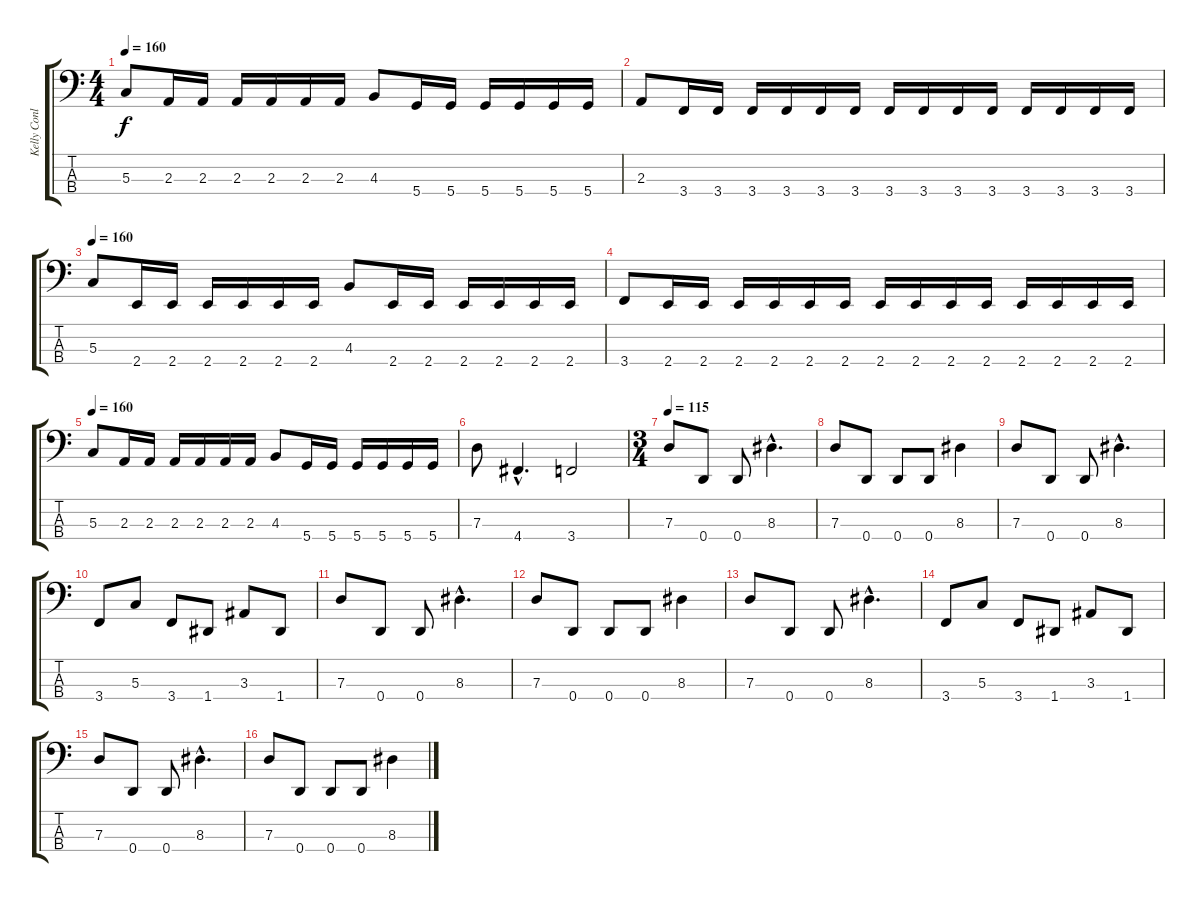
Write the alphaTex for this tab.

\track ("Kelly Conlon" "Kelly Conl") {instrument electricbassfinger}
\staff {score tabs}
\tuning (F2 C2 G1 D1) {hide}
\ts (4 4)
\tempo 160
\clef f4
\ks c
5.3.8{dy f} 2.3.16 2.3.16 2.3.16 2.3.16 2.3.16 2.3.16 4.3.8 5.4.16 5.4.16 5.4.16 5.4.16 5.4.16 5.4.16 |
2.3.8 3.4.16 3.4.16 3.4.16 3.4.16 3.4.16 3.4.16 3.4.16 3.4.16 3.4.16 3.4.16 3.4.16 3.4.16 3.4.16 3.4.16 |
\tempo 160
5.3.8 2.4.16 2.4.16 2.4.16 2.4.16 2.4.16 2.4.16 4.3.8 2.4.16 2.4.16 2.4.16 2.4.16 2.4.16 2.4.16 |
3.4.8 2.4.16 2.4.16 2.4.16 2.4.16 2.4.16 2.4.16 2.4.16 2.4.16 2.4.16 2.4.16 2.4.16 2.4.16 2.4.16 2.4.16 |
\tempo 160
5.3.8 2.3.16 2.3.16 2.3.16 2.3.16 2.3.16 2.3.16 4.3.8 5.4.16 5.4.16 5.4.16 5.4.16 5.4.16 5.4.16 |
7.3.8 4.4{hac}.4{d} 3.4.2 |
\ts (3 4)
\tempo 115
7.3.8 0.4.8 0.4.8 8.3{hac}.4{d} |
7.3.8 0.4.8 0.4.8 0.4.8 8.3.4 |
7.3.8 0.4.8 0.4.8 8.3{hac}.4{d} |
3.4.8 5.3.8 3.4.8 1.4.8 3.3.8 1.4.8 |
7.3.8 0.4.8 0.4.8 8.3{hac}.4{d} |
7.3.8 0.4.8 0.4.8 0.4.8 8.3.4 |
7.3.8 0.4.8 0.4.8 8.3{hac}.4{d} |
3.4.8 5.3.8 3.4.8 1.4.8 3.3.8 1.4.8 |
7.3.8 0.4.8 0.4.8 8.3{hac}.4{d} |
7.3.8 0.4.8 0.4.8 0.4.8 8.3.4
